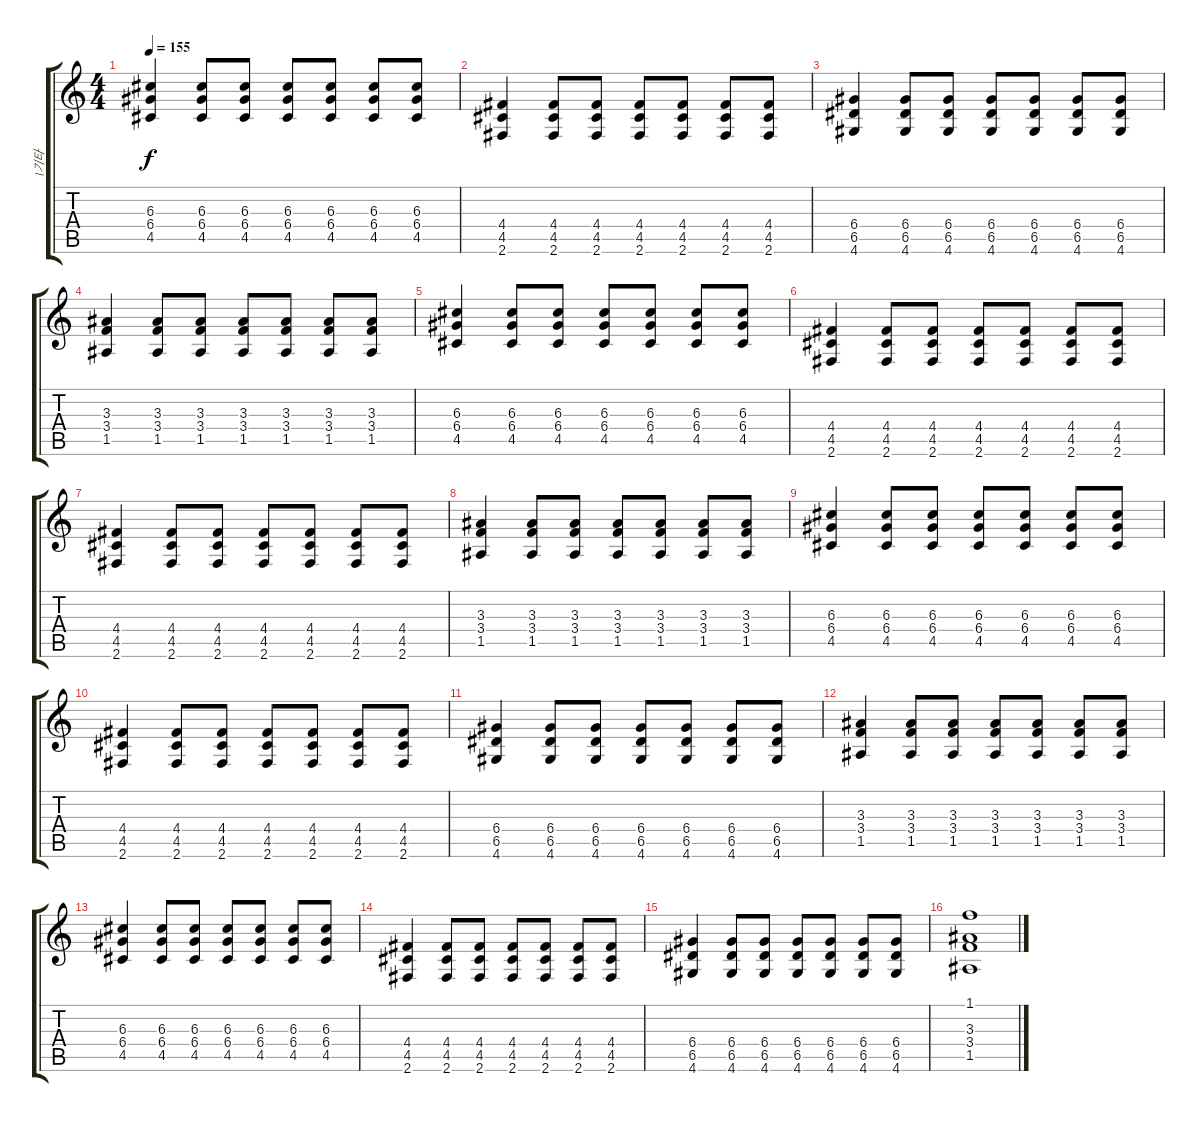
\track ("l기타" "l기타") {instrument distortionguitar}
\staff {score tabs}
\tuning (E4 B3 G3 D3 A2 E2) {hide}
\ts (4 4)
\tempo 155
\clef g2
\ks c
(6.3 6.4 4.5).4{dy f} (6.3 6.4 4.5).8 (6.3 6.4 4.5).8 (6.3 6.4 4.5).8 (6.3 6.4 4.5).8 (6.3 6.4 4.5).8 (6.3 6.4 4.5).8 |
(4.4 4.5 2.6).4 (4.4 4.5 2.6).8 (4.4 4.5 2.6).8 (4.4 4.5 2.6).8 (4.4 4.5 2.6).8 (4.4 4.5 2.6).8 (4.4 4.5 2.6).8 |
(6.4 6.5 4.6).4 (6.4 6.5 4.6).8 (6.4 6.5 4.6).8 (6.4 6.5 4.6).8 (6.4 6.5 4.6).8 (6.4 6.5 4.6).8 (6.4 6.5 4.6).8 |
(3.3 3.4 1.5).4 (3.3 3.4 1.5).8 (3.3 3.4 1.5).8 (3.3 3.4 1.5).8 (3.3 3.4 1.5).8 (3.3 3.4 1.5).8 (3.3 3.4 1.5).8 |
(6.3 6.4 4.5).4 (6.3 6.4 4.5).8 (6.3 6.4 4.5).8 (6.3 6.4 4.5).8 (6.3 6.4 4.5).8 (6.3 6.4 4.5).8 (6.3 6.4 4.5).8 |
(4.4 4.5 2.6).4 (4.4 4.5 2.6).8 (4.4 4.5 2.6).8 (4.4 4.5 2.6).8 (4.4 4.5 2.6).8 (4.4 4.5 2.6).8 (4.4 4.5 2.6).8 |
(4.4 4.5 2.6).4 (4.4 4.5 2.6).8 (4.4 4.5 2.6).8 (4.4 4.5 2.6).8 (4.4 4.5 2.6).8 (4.4 4.5 2.6).8 (4.4 4.5 2.6).8 |
(3.3 3.4 1.5).4 (3.3 3.4 1.5).8 (3.3 3.4 1.5).8 (3.3 3.4 1.5).8 (3.3 3.4 1.5).8 (3.3 3.4 1.5).8 (3.3 3.4 1.5).8 |
(6.3 6.4 4.5).4 (6.3 6.4 4.5).8 (6.3 6.4 4.5).8 (6.3 6.4 4.5).8 (6.3 6.4 4.5).8 (6.3 6.4 4.5).8 (6.3 6.4 4.5).8 |
(4.4 4.5 2.6).4 (4.4 4.5 2.6).8 (4.4 4.5 2.6).8 (4.4 4.5 2.6).8 (4.4 4.5 2.6).8 (4.4 4.5 2.6).8 (4.4 4.5 2.6).8 |
(6.4 6.5 4.6).4 (6.4 6.5 4.6).8 (6.4 6.5 4.6).8 (6.4 6.5 4.6).8 (6.4 6.5 4.6).8 (6.4 6.5 4.6).8 (6.4 6.5 4.6).8 |
(3.3 3.4 1.5).4 (3.3 3.4 1.5).8 (3.3 3.4 1.5).8 (3.3 3.4 1.5).8 (3.3 3.4 1.5).8 (3.3 3.4 1.5).8 (3.3 3.4 1.5).8 |
(6.3 6.4 4.5).4 (6.3 6.4 4.5).8 (6.3 6.4 4.5).8 (6.3 6.4 4.5).8 (6.3 6.4 4.5).8 (6.3 6.4 4.5).8 (6.3 6.4 4.5).8 |
(4.4 4.5 2.6).4 (4.4 4.5 2.6).8 (4.4 4.5 2.6).8 (4.4 4.5 2.6).8 (4.4 4.5 2.6).8 (4.4 4.5 2.6).8 (4.4 4.5 2.6).8 |
(6.4 6.5 4.6).4 (6.4 6.5 4.6).8 (6.4 6.5 4.6).8 (6.4 6.5 4.6).8 (6.4 6.5 4.6).8 (6.4 6.5 4.6).8 (6.4 6.5 4.6).8 |
(1.1 3.3 3.4 1.5).1
